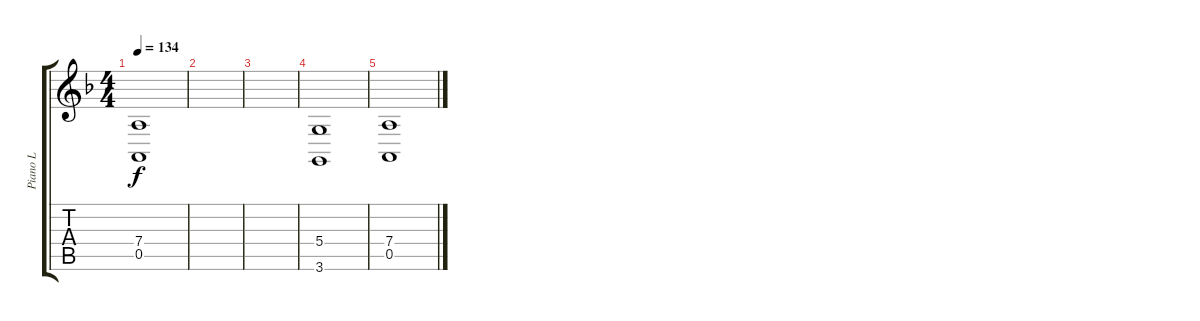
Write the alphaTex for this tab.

\track ("Piano L" "Piano L") {instrument brightacousticpiano}
\staff {score tabs}
\tuning (E4 B3 G3 D3 A2 E2) {hide}
\ts (4 4)
\tempo 134
\clef g2
\ks f
(7.4 0.5).1{dy f} |
|
|
(5.4 3.6).1 |
(7.4 0.5).1
